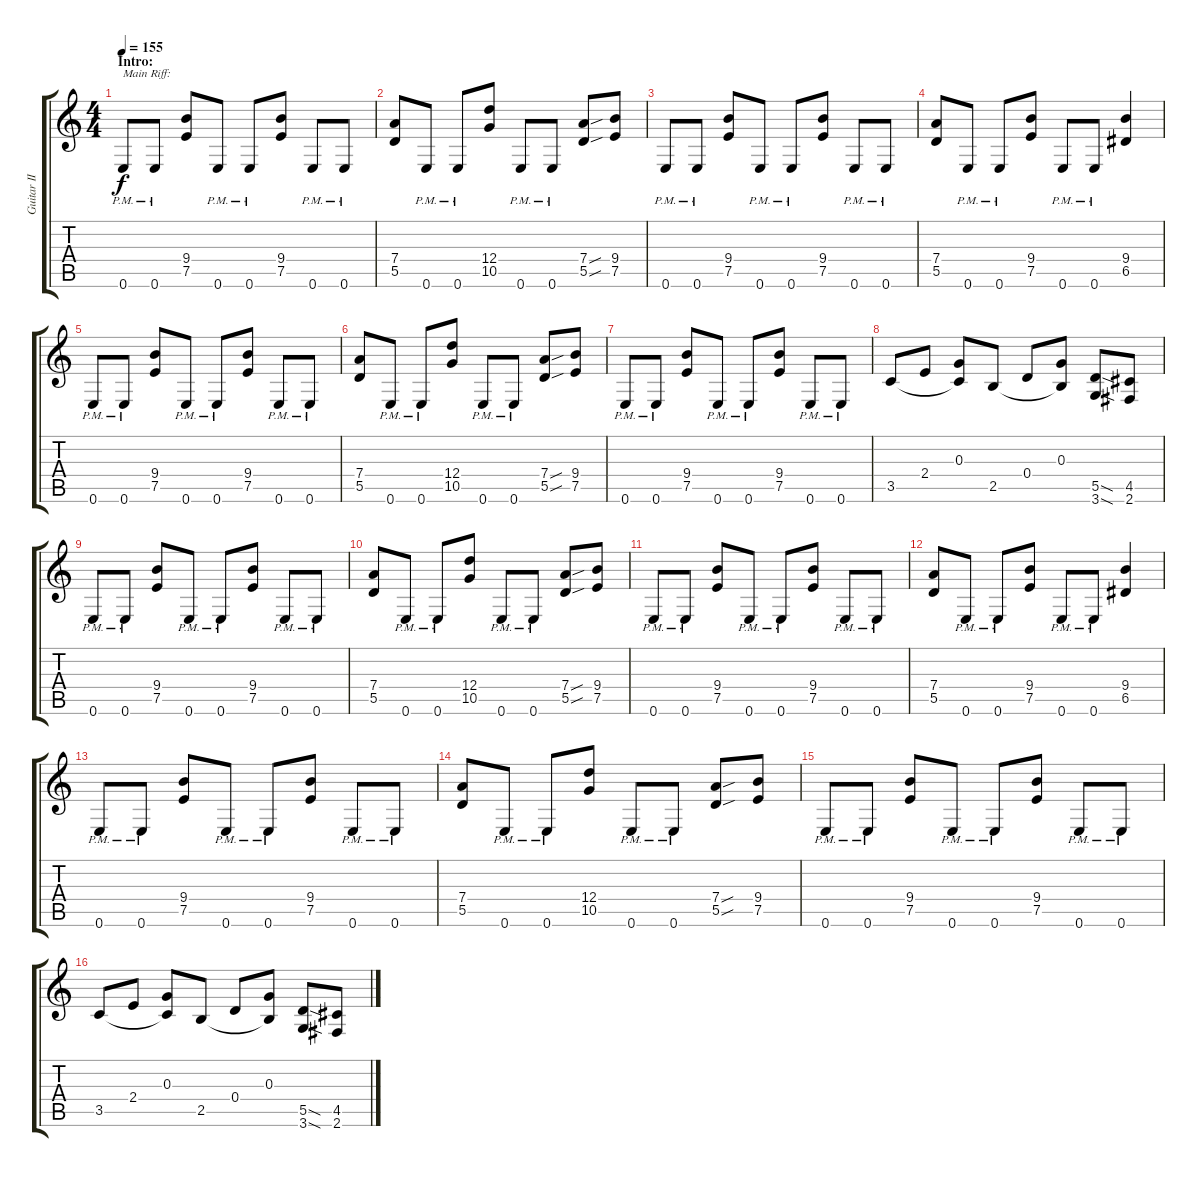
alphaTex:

\track ("Guitar II" "Guitar II") {instrument distortionguitar}
\staff {score tabs}
\tuning (E4 B3 G3 D3 A2 E2) {hide}
\ts (4 4)
\section ("" "Intro:")
\tempo 155
\clef g2
\ks c
0.6{pm}.8{txt "Main Riff:" dy f instrument distortionguitar} 0.6{pm}.8 (9.4 7.5).8 0.6{pm}.8 0.6{pm}.8 (9.4 7.5).8 0.6{pm}.8 0.6{pm}.8 |
(7.4 5.5).8 0.6{pm}.8 0.6{pm}.8 (12.4 10.5).8 0.6{pm}.8 0.6{pm}.8 (7.4{sou} 5.5{sou}).8 (9.4 7.5).8 |
0.6{pm}.8 0.6{pm}.8 (9.4 7.5).8 0.6{pm}.8 0.6{pm}.8 (9.4 7.5).8 0.6{pm}.8 0.6{pm}.8 |
(7.4 5.5).8 0.6{pm}.8 0.6{pm}.8 (9.4 7.5).8 0.6{pm}.8 0.6{pm}.8 (9.4 6.5).4 |
0.6{pm}.8 0.6{pm}.8 (9.4 7.5).8 0.6{pm}.8 0.6{pm}.8 (9.4 7.5).8 0.6{pm}.8 0.6{pm}.8 |
(7.4 5.5).8 0.6{pm}.8 0.6{pm}.8 (12.4 10.5).8 0.6{pm}.8 0.6{pm}.8 (7.4{sou} 5.5{sou}).8 (9.4 7.5).8 |
0.6{pm}.8 0.6{pm}.8 (9.4 7.5).8 0.6{pm}.8 0.6{pm}.8 (9.4 7.5).8 0.6{pm}.8 0.6{pm}.8 |
3.5.8 2.4.8 (0.3 3.5{t}).8 2.5.8 0.4.8 (0.3 2.5{t}).8 (5.5{sod} 3.6{sod}).8 (4.5 2.6).8 |
0.6{pm}.8 0.6{pm}.8 (9.4 7.5).8 0.6{pm}.8 0.6{pm}.8 (9.4 7.5).8 0.6{pm}.8 0.6{pm}.8 |
(7.4 5.5).8 0.6{pm}.8 0.6{pm}.8 (12.4 10.5).8 0.6{pm}.8 0.6{pm}.8 (7.4{sou} 5.5{sou}).8 (9.4 7.5).8 |
0.6{pm}.8 0.6{pm}.8 (9.4 7.5).8 0.6{pm}.8 0.6{pm}.8 (9.4 7.5).8 0.6{pm}.8 0.6{pm}.8 |
(7.4 5.5).8 0.6{pm}.8 0.6{pm}.8 (9.4 7.5).8 0.6{pm}.8 0.6{pm}.8 (9.4 6.5).4 |
0.6{pm}.8 0.6{pm}.8 (9.4 7.5).8 0.6{pm}.8 0.6{pm}.8 (9.4 7.5).8 0.6{pm}.8 0.6{pm}.8 |
(7.4 5.5).8 0.6{pm}.8 0.6{pm}.8 (12.4 10.5).8 0.6{pm}.8 0.6{pm}.8 (7.4{sou} 5.5{sou}).8 (9.4 7.5).8 |
0.6{pm}.8 0.6{pm}.8 (9.4 7.5).8 0.6{pm}.8 0.6{pm}.8 (9.4 7.5).8 0.6{pm}.8 0.6{pm}.8 |
3.5.8 2.4.8 (0.3 3.5{t}).8 2.5.8 0.4.8 (0.3 2.5{t}).8 (5.5{sod} 3.6{sod}).8 (4.5 2.6).8
